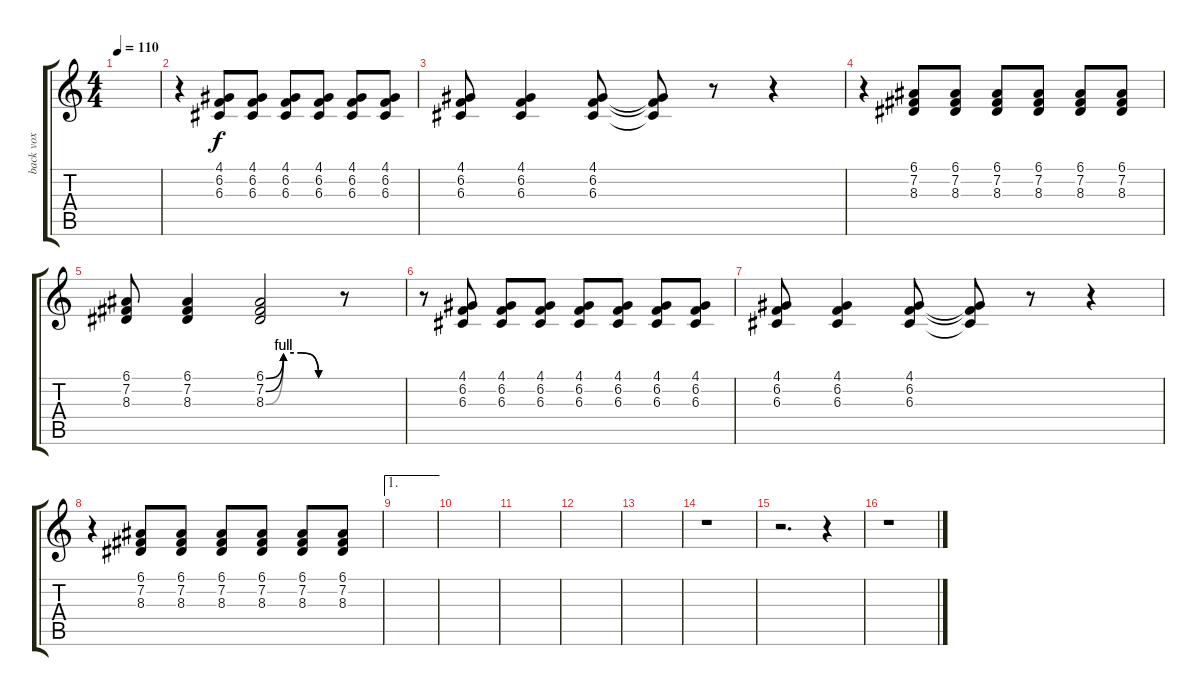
\track ("back vox" "back vox") {instrument tenorsax}
\staff {score tabs}
\tuning (E4 B3 G3 D3 A2 E2) {hide}
\ts (4 4)
\tempo 110
\clef g2
\ks c
|
r.4 (4.1 6.2 6.3).8 (4.1 6.2 6.3).8 (4.1 6.2 6.3).8 (4.1 6.2 6.3).8 (4.1 6.2 6.3).8 (4.1 6.2 6.3).8 |
(4.1 6.2 6.3).8 (4.1 6.2 6.3).4 (4.1 6.2 6.3).8 (4.1{t} 6.2{t} 6.3{t}).8 r.8 r.4 |
r.4 (6.1 7.2 8.3).8 (6.1 7.2 8.3).8 (6.1 7.2 8.3).8 (6.1 7.2 8.3).8 (6.1 7.2 8.3).8 (6.1 7.2 8.3).8 |
(6.1 7.2 8.3).8 (6.1 7.2 8.3).4 (6.1{be (custom 0 0 15 4 30 4 45 0 60 0)} 7.2{be (custom 0 0 15 4 30 4 45 0 60 0)} 8.3{be (custom 0 0 15 4 30 4 45 0 60 0)}).2 r.8 |
r.8 (4.1 6.2 6.3).8 (4.1 6.2 6.3).8 (4.1 6.2 6.3).8 (4.1 6.2 6.3).8 (4.1 6.2 6.3).8 (4.1 6.2 6.3).8 (4.1 6.2 6.3).8 |
(4.1 6.2 6.3).8 (4.1 6.2 6.3).4 (4.1 6.2 6.3).8 (4.1{t} 6.2{t} 6.3{t}).8 r.8 r.4 |
r.4 (6.1 7.2 8.3).8 (6.1 7.2 8.3).8 (6.1 7.2 8.3).8 (6.1 7.2 8.3).8 (6.1 7.2 8.3).8 (6.1 7.2 8.3).8 |
\ae 1
|
|
|
|
|
r.1 |
r.2{d} r.4 |
r.1
